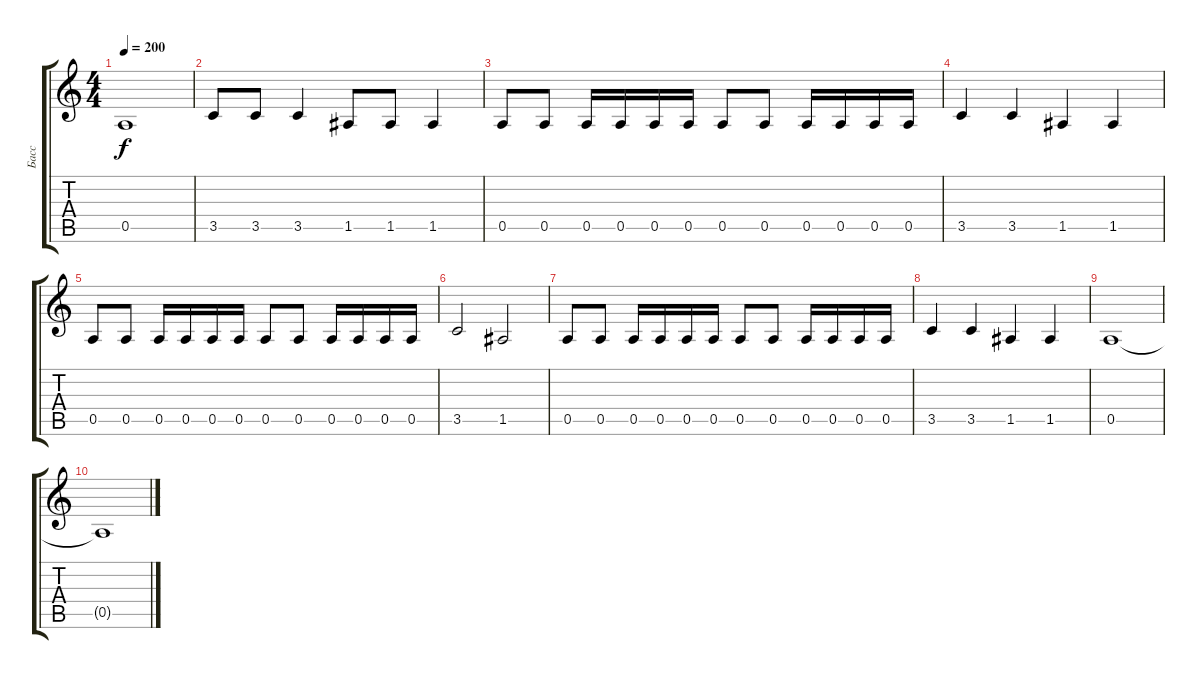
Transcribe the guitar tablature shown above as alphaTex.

\track ("Басс" "Басс") {instrument electricbassfinger}
\staff {score tabs}
\tuning (E4 B3 G3 D3 A2 E2) {hide}
\ts (4 4)
\tempo 200
\clef g2
\ks c
0.5.1{dy f} |
3.5.8 3.5.8 3.5.4 1.5.8 1.5.8 1.5.4 |
0.5.8 0.5.8 0.5.16 0.5.16 0.5.16 0.5.16 0.5.8 0.5.8 0.5.16 0.5.16 0.5.16 0.5.16 |
3.5.4 3.5.4 1.5.4 1.5.4 |
0.5.8 0.5.8 0.5.16 0.5.16 0.5.16 0.5.16 0.5.8 0.5.8 0.5.16 0.5.16 0.5.16 0.5.16 |
3.5.2 1.5.2 |
0.5.8 0.5.8 0.5.16 0.5.16 0.5.16 0.5.16 0.5.8 0.5.8 0.5.16 0.5.16 0.5.16 0.5.16 |
3.5.4 3.5.4 1.5.4 1.5.4 |
0.5.1 |
0.5{t}.1
